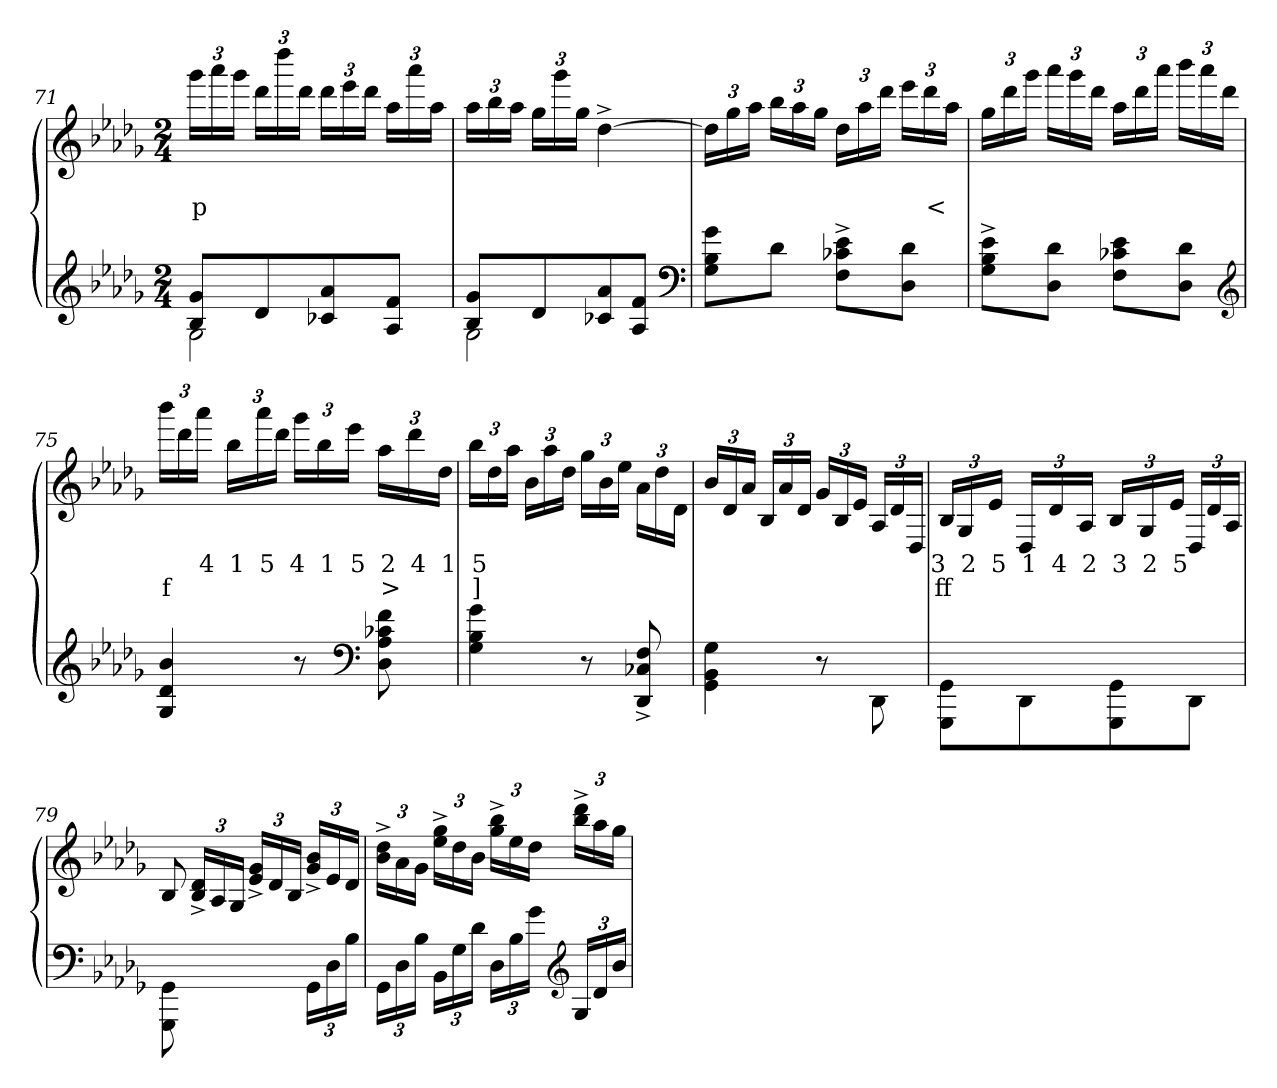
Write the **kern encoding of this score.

**kern	**kern	**text	**text
*part2	*part1	*part1	*part1
*staff2	*staff1	*staff1	*staff1
*clefG2	*clefG2	*	*
*k[b-e-a-d-g-]	*k[b-e-a-d-g-]	*	*
*M2/4	*M2/4	*	*
=71	=71	=71	=71
*^	*	*	*
8g- 8B-L	2G-	24ggg-LL	.	p
.	.	24aaa-	.	.
.	.	24ggg-JJ	.	.
8d-	.	24ddd-LL	.	.
.	.	24dddd-	.	.
.	.	24ddd-JJ	.	.
8a- 8c-X	.	24ddd-LL	.	.
.	.	24eee-	.	.
.	.	24ddd-JJ	.	.
8f 8A-J	.	24aa-LL	.	.
.	.	24aaa-	.	.
.	.	24aa-JJ	.	.
=72	=72	=72	=72	=72
8g- 8B-L	2G-	24aa-LL	.	.
.	.	24bb-	.	.
.	.	24aa-JJ	.	.
8d-	.	24gg-LL	.	.
.	.	24ggg-	.	.
.	.	24gg-JJ	.	.
8a- 8c-X	.	[4dd-^>	.	.
8f 8A-J	.	.	.	.
*v	*v	*	*	*
*clefF4	*	*	*
=73	=73	=73	=73
8g- 8B- 8G-L	24dd-LL]	.	.
.	24gg-	.	.
.	24aa-JJ	.	.
8d-J	24bb-LL	.	.
.	24aa-	.	.
.	24gg-JJ	.	.
8e-^> 8c-X^> 8F^>L	24dd-LL	.	.
.	24aa-	.	.
.	24ddd-JJ	.	.
8d- 8D-J	24eee-LL	.	.
.	24ddd-	.	<
.	24aa-JJ	.	.
=74	=74	=74	=74
8e-^> 8B-^> 8G-^>L	24gg-LL	.	.
.	24ddd-	.	.
.	24ggg-JJ	.	.
8d- 8D-J	24aaa-LL	.	.
.	24ggg-	.	.
.	24ddd-JJ	.	.
8e- 8c-X 8FL	24aa-LL	.	.
.	24ddd-	.	.
.	24aaa-JJ	.	.
8d- 8D-J	24bbb-LL	.	.
.	24aaa-	.	.
.	24ddd-JJ	.	.
*clefG2	*	*	*
=75	=75	=75	=75
4b- 4d- 4G-	24bbb-LL	.	f
.	24ddd-	.	.
.	24aaa-JJ	4	.
.	24bb-LL	1	.
.	24aaa-	5	.
.	24ddd-JJ	.	.
8r	24ggg-LL	4	.
.	24bb-	1	.
.	24eee-JJ	5	.
*clefF4	*	*	*
8f 8c-X 8A- 8D-	24aa-LL	2	>
.	24ddd-	4	.
.	24dd-JJ	1	.
=76	=76	=76	=76
4g- 4B- 4G-	24bb-LL	5	]
.	24dd-	.	.
.	24aa-JJ	.	.
.	24b-LL	.	.
.	24aa-	.	.
.	24dd-JJ	.	.
8r	24gg-LL	.	.
.	24b-	.	.
.	24ee-JJ	.	.
8F^> 8C-X^> 8DD-^>	24a-\LL	.	.
.	24dd-	.	.
.	24d-JJ	.	.
=77	=77	=77	=77
4G- 4BB- 4GG-\	24b-LL	.	.
.	24d-	.	.
.	24a-JJ	.	.
.	24B-LL	.	.
.	24a-	.	.
.	24d-JJ	.	.
8r	24g-LL	.	.
.	24B-	.	.
.	24e-JJ	.	.
8DD-\	24A-LL	.	.
.	24d-	.	.
.	24D-JJ	.	.
=78	=78	=78	=78
8GG- 8GGG-\L	24B-LL	3	ff
.	24G-	2	.
.	24e-JJ	5	.
8DD-	24D-LL	1	.
.	24d-	4	.
.	24A-JJ	2	.
8GG- 8GGG-	24B-LL	3	.
.	24G-	2	.
.	24e-JJ	5	.
8DD-J	24D-LL	.	.
.	24d-	.	.
.	24A-JJ	.	.
=79	=79	=79	=79
8GG- 8GGG-\	8B-/	.	.
4ryy	24d-^> 24B-^>LL	.	.
.	24A-	.	.
.	24G-JJ	.	.
.	24g-^> 24e-^>LL	.	.
.	24d-	.	.
.	24B-JJ	.	.
24GG-LL	24b-^> 24g-^>LL	.	.
24D-	24e-	.	.
24B-JJ	24d-JJ	.	.
=80	=80	=80	=80
24GG-LL	24dd-^> 24b-\^>LL	.	.
24D-	24a-	.	.
24B-JJ	24g-JJ	.	.
24BB-LL	24gg-^> 24ee-^>LL	.	.
24G-	24dd-	.	.
24d-JJ	24b-JJ	.	.
24D-LL	24bb-^> 24gg-^>LL	.	.
24B-	24ee-	.	.
24g-JJ	24dd-JJ	.	.
*clefG2	*	*	*
24G-LL	24ddd-^> 24bb-^>LL	.	.
24d-	24aa-	.	.
24b-JJ	24gg-JJ	.	.
=	=	=	=
*-	*-	*-	*-
